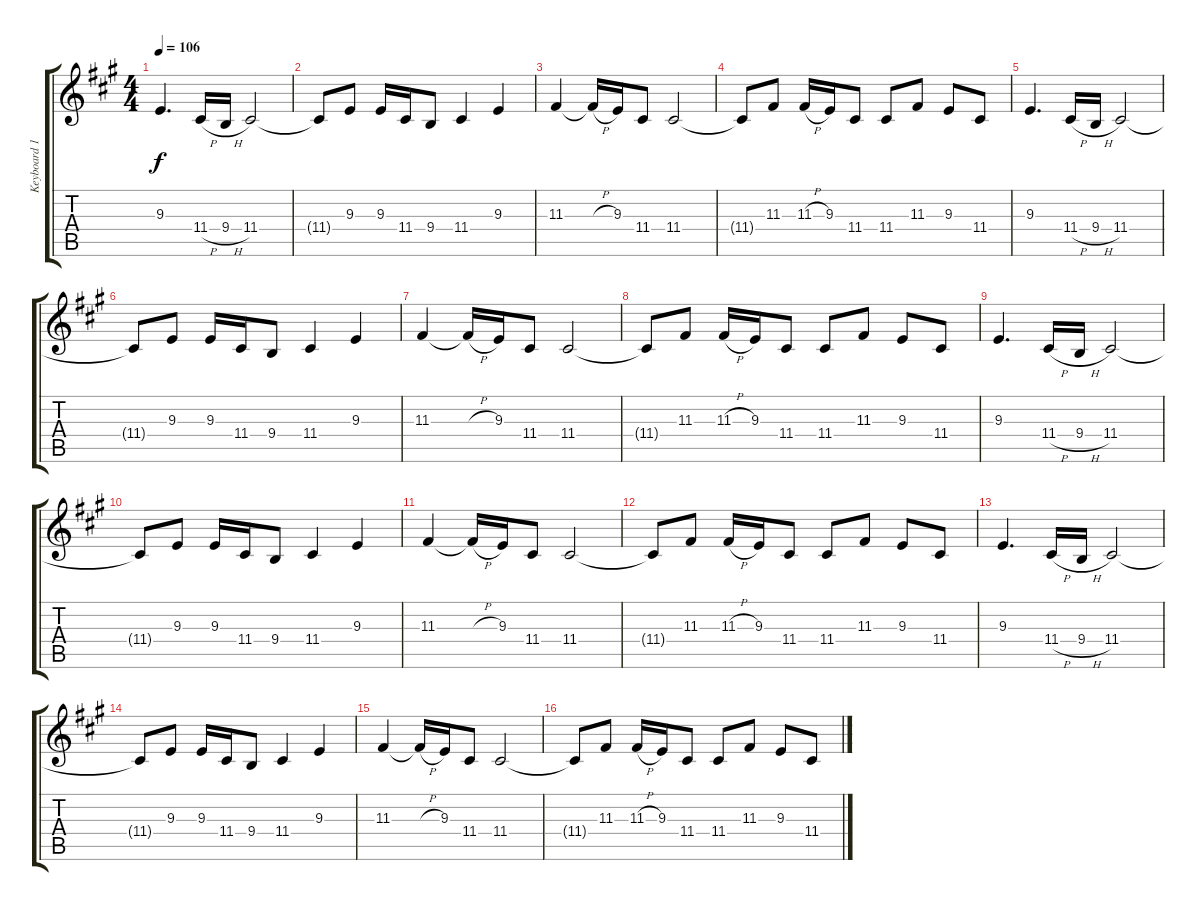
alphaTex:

\track ("Keyboard 1" "Keyboard 1") {instrument accordion}
\staff {score tabs}
\tuning (E4 B3 G3 D3 A2 E2) {hide}
\ts (4 4)
\tempo 106
\clef g2
\ks f#minor
9.3.4{d dy f} 11.4{h}.16 9.4{h}.16 11.4.2 |
11.4{t}.8 9.3.8 9.3.16 11.4.16 9.4.8 11.4.4 9.3.4 |
11.3.4 11.3{h t}.16 9.3.16 11.4.8 11.4.2 |
11.4{t}.8 11.3.8 11.3{h}.16 9.3.16 11.4.8 11.4.8 11.3.8 9.3.8 11.4.8 |
9.3.4{d} 11.4{h}.16 9.4{h}.16 11.4.2 |
11.4{t}.8 9.3.8 9.3.16 11.4.16 9.4.8 11.4.4 9.3.4 |
11.3.4 11.3{h t}.16 9.3.16 11.4.8 11.4.2 |
11.4{t}.8 11.3.8 11.3{h}.16 9.3.16 11.4.8 11.4.8 11.3.8 9.3.8 11.4.8 |
9.3.4{d} 11.4{h}.16 9.4{h}.16 11.4.2 |
11.4{t}.8 9.3.8 9.3.16 11.4.16 9.4.8 11.4.4 9.3.4 |
11.3.4 11.3{h t}.16 9.3.16 11.4.8 11.4.2 |
11.4{t}.8 11.3.8 11.3{h}.16 9.3.16 11.4.8 11.4.8 11.3.8 9.3.8 11.4.8 |
9.3.4{d} 11.4{h}.16 9.4{h}.16 11.4.2 |
11.4{t}.8 9.3.8 9.3.16 11.4.16 9.4.8 11.4.4 9.3.4 |
11.3.4 11.3{h t}.16 9.3.16 11.4.8 11.4.2 |
11.4{t}.8 11.3.8 11.3{h}.16 9.3.16 11.4.8 11.4.8 11.3.8 9.3.8 11.4.8
